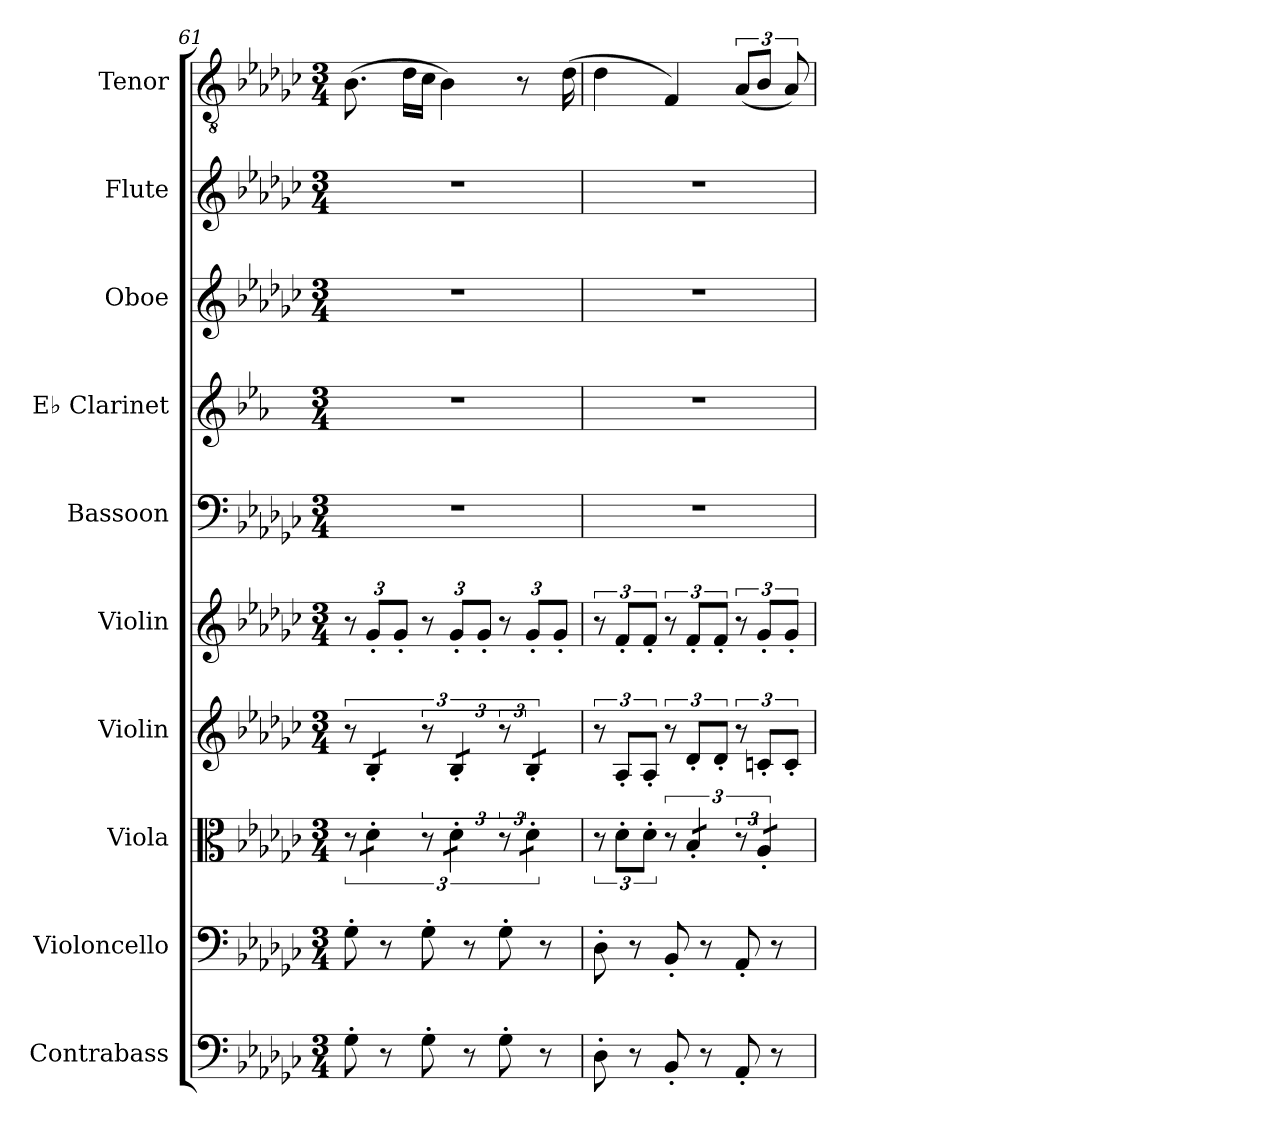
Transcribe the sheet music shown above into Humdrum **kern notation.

**kern	**kern	**kern	**kern	**kern	**kern	**kern	**kern	**kern	**kern
*part10	*part9	*part8	*part7	*part6	*part5	*part4	*part3	*part2	*part1
*staff10	*staff9	*staff8	*staff7	*staff6	*staff5	*staff4	*staff3	*staff2	*staff1
*I"Contrabass	*I"Violoncello	*I"Viola	*I"Violin	*I"Violin	*I"Bassoon	*I"E♭ Clarinet	*I"Oboe	*I"Flute	*I"Tenor
*I'Cb.	*I'Vc.	*I'Vla.	*I'Vln.	*I'Vln.	*I'Bsn.	*I'E♭ Cl.	*I'Ob.	*I'Fl.	*I'T.
*clefF4	*clefF4	*clefC3	*clefG2	*clefG2	*clefF4	*clefG2	*clefG2	*clefG2	*clefGv2
*ITrd7c12	*	*	*	*	*	*ITrd-2c-3	*	*	*
*k[b-e-a-d-g-c-]	*k[b-e-a-d-g-c-]	*k[b-e-a-d-g-c-]	*k[b-e-a-d-g-c-]	*k[b-e-a-d-g-c-]	*k[b-e-a-d-g-c-]	*k[b-e-a-d-g-c-]	*k[b-e-a-d-g-c-]	*k[b-e-a-d-g-c-]	*k[b-e-a-d-g-c-]
*M3/4	*M3/4	*M3/4	*M3/4	*M3/4	*M3/4	*M3/4	*M3/4	*M3/4	*M3/4
*	*	*	*	*Xbrackettup	*	*	*	*	*
=61	=61	=61	=61	=61	=61	=61	=61	=61	=61
8GG-'\	8G-'\	12r	12r	12r	2.r	2.r	2.r	2.r	(8.B-\
*	*	*tremolo	*	*	*	*	*	*	*
*	*	*	*tremolo	*	*	*	*	*	*
.	.	12d-'\L	12B-'/L	12g-'/L	.	.	.	.	.
8r	8r	.	.	.	.	.	.	.	.
.	.	12d-'\J	12B-'/J	12g-'/J	.	.	.	.	.
.	.	.	.	.	.	.	.	.	16d-\LL
8GG-'\	8G-'\	12r	12r	12r	.	.	.	.	16c-\JJ
.	.	.	.	.	.	.	.	.	4B-\)
.	.	12d-'\L	12B-'/L	12g-'/L	.	.	.	.	.
8r	8r	.	.	.	.	.	.	.	.
.	.	12d-'\J	12B-'/J	12g-'/J	.	.	.	.	.
8GG-'\	8G-'\	12r	12r	12r	.	.	.	.	.
.	.	.	.	.	.	.	.	.	8r
.	.	12d-'\L	12B-'/L	12g-'/L	.	.	.	.	.
8r	8r	.	.	.	.	.	.	.	.
.	.	12d-'\J	12B-'/J	12g-'/J	.	.	.	.	.
*	*	*	*Xtremolo	*	*	*	*	*	*
*	*	*Xtremolo	*	*	*	*	*	*	*
.	.	.	.	.	.	.	.	.	(16d-\
=62	=62	=62	=62	=62	=62	=62	=62	=62	=62
*	*	*	*	*brackettup	*	*	*	*	*
8DD-'\	8D-'\	12r	12r	12r	2.r	2.r	2.r	2.r	4d-\
.	.	12d-'\L	12A-'/L	12f'/L	.	.	.	.	.
8r	8r	.	.	.	.	.	.	.	.
.	.	12d-'\J	12A-'/J	12f'/J	.	.	.	.	.
8BBB-'/	8BB-'/	12r	12r	12r	.	.	.	.	4F/)
*	*	*tremolo	*	*	*	*	*	*	*
.	.	12B-'/L	12d-'/L	12f'/L	.	.	.	.	.
8r	8r	.	.	.	.	.	.	.	.
.	.	12B-'/J	12d-'/J	12f'/J	.	.	.	.	.
8AAA-'/	8AA-'/	12r	12r	12r	.	.	.	.	(12A-/L
.	.	12A-'/L	12cn'/L	12g-'/L	.	.	.	.	12B-/J
8r	8r	.	.	.	.	.	.	.	.
.	.	12A-'/J	12c'/J	12g-'/J	.	.	.	.	12A-/)
*	*	*Xtremolo	*	*	*	*	*	*	*
=	=	=	=	=	=	=	=	=	=
*-	*-	*-	*-	*-	*-	*-	*-	*-	*-
